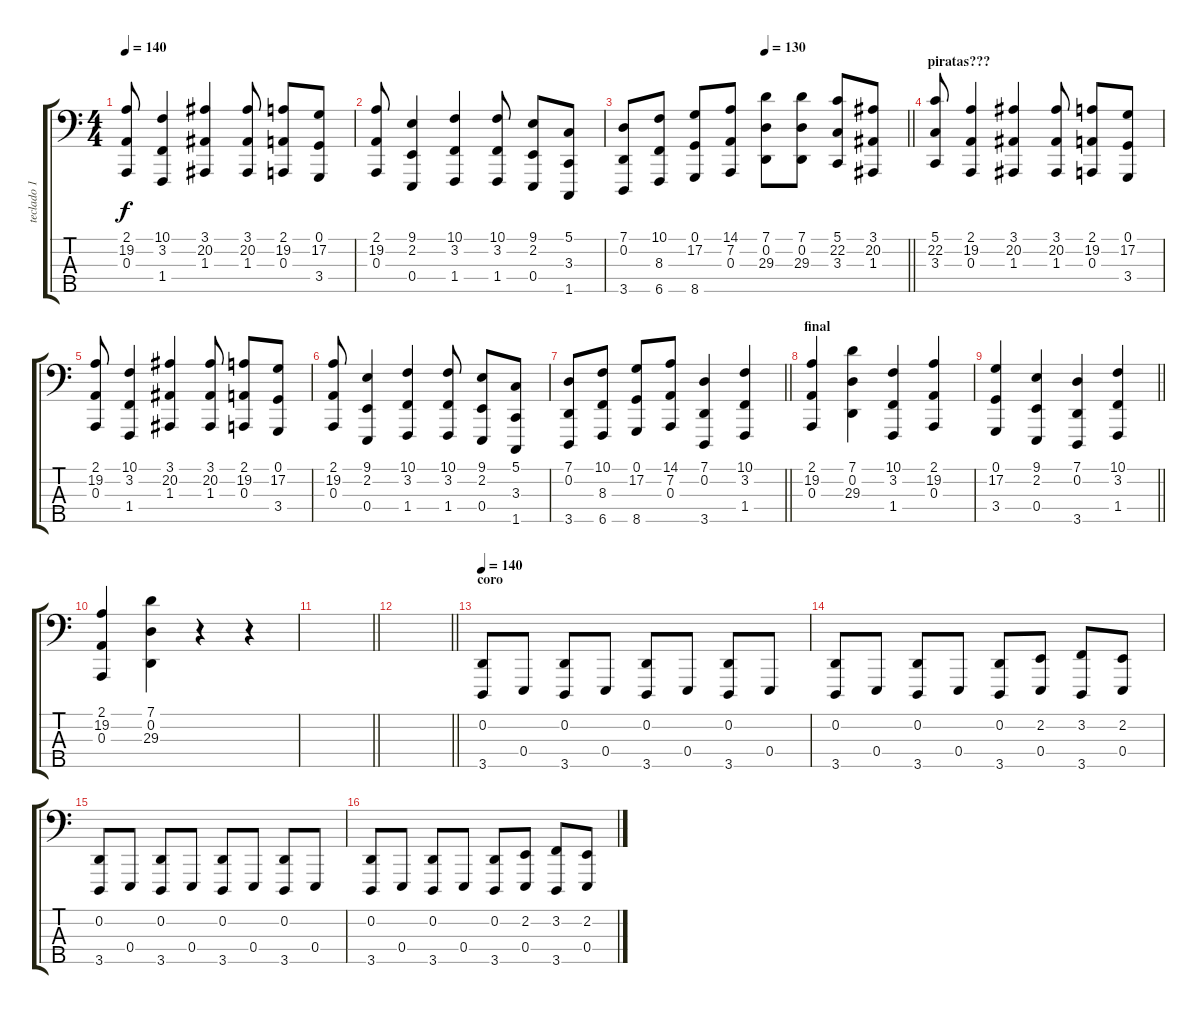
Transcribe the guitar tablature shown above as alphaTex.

\track ("teclado 1" "teclado 1") {instrument lead2sawtooth}
\staff {score tabs}
\tuning (G2 D2 A1 E1 B0) {hide}
\ts (4 4)
\tempo 140
\clef f4
\ks c
(2.1 19.2 0.3).8{dy f} (10.1 3.2 1.4).4 (3.1 20.2 1.3).4 (3.1 20.2 1.3).8 (2.1 19.2 0.3).8 (0.1 17.2 3.4).8 |
(2.1 19.2 0.3).8 (9.1 2.2 0.4).4 (10.1 3.2 1.4).4 (10.1 3.2 1.4).8 (9.1 2.2 0.4).8 (5.1 3.3 1.5).8 |
\tempo (130 0.5)
\barLineRight lightlight
(7.1 0.2 3.5).8 (10.1 8.3 6.5).8 (0.1 17.2 8.5).8 (14.1 7.2 0.3).8 (7.1 0.2 29.3).8{instrument stringensemble1} (7.1 0.2 29.3).8 (5.1 22.2 3.3).8 (3.1 20.2 1.3).8 |
\section ("" "piratas???")
(5.1 22.2 3.3).8 (2.1 19.2 0.3).4 (3.1 20.2 1.3).4 (3.1 20.2 1.3).8 (2.1 19.2 0.3).8 (0.1 17.2 3.4).8 |
(2.1 19.2 0.3).8 (10.1 3.2 1.4).4 (3.1 20.2 1.3).4 (3.1 20.2 1.3).8 (2.1 19.2 0.3).8 (0.1 17.2 3.4).8 |
(2.1 19.2 0.3).8 (9.1 2.2 0.4).4 (10.1 3.2 1.4).4 (10.1 3.2 1.4).8 (9.1 2.2 0.4).8 (5.1 3.3 1.5).8 |
\barLineRight lightlight
(7.1 0.2 3.5).8 (10.1 8.3 6.5).8 (0.1 17.2 8.5).8 (14.1 7.2 0.3).8 (7.1 0.2 3.5).4 (10.1 3.2 1.4).4 |
\section ("" "final")
(2.1 19.2 0.3).4 (7.1 0.2 29.3).4 (10.1 3.2 1.4).4 (2.1 19.2 0.3).4 |
\barLineRight lightlight
(0.1 17.2 3.4).4 (9.1 2.2 0.4).4 (7.1 0.2 3.5).4 (10.1 3.2 1.4).4 |
(2.1 19.2 0.3).4 (7.1 0.2 29.3).4 r.4 r.4 |
\barLineRight lightlight
|
\barLineRight lightlight
|
\section ("" "coro")
\tempo 140
(0.2 3.5).8{instrument lead2sawtooth} 0.4.8 (0.2 3.5).8 0.4.8 (0.2 3.5).8 0.4.8 (0.2 3.5).8 0.4.8 |
(0.2 3.5).8 0.4.8 (0.2 3.5).8 0.4.8 (0.2 3.5).8 (2.2 0.4).8 (3.2 3.5).8 (2.2 0.4).8 |
(0.2 3.5).8 0.4.8 (0.2 3.5).8 0.4.8 (0.2 3.5).8 0.4.8 (0.2 3.5).8 0.4.8 |
(0.2 3.5).8 0.4.8 (0.2 3.5).8 0.4.8 (0.2 3.5).8 (2.2 0.4).8 (3.2 3.5).8 (2.2 0.4).8
